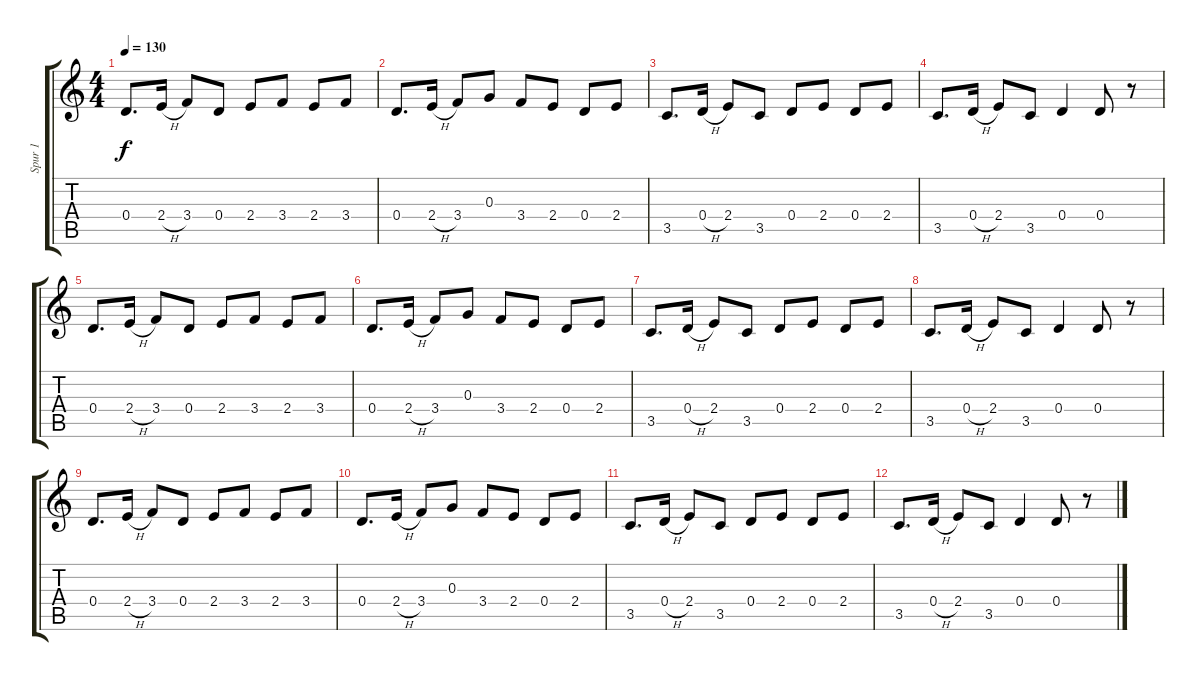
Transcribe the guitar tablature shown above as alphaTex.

\track ("Spur 1" "Spur 1") {instrument electricguitarclean}
\staff {score tabs}
\tuning (E4 B3 G3 D3 A2 E2) {hide}
\ts (4 4)
\tempo 130
\clef g2
\ks c
0.4.8{d dy f} 2.4{h}.16 3.4.8 0.4.8 2.4.8 3.4.8 2.4.8 3.4.8 |
0.4.8{d} 2.4{h}.16 3.4.8 0.3.8 3.4.8 2.4.8 0.4.8 2.4.8 |
3.5.8{d} 0.4{h}.16 2.4.8 3.5.8 0.4.8 2.4.8 0.4.8 2.4.8 |
3.5.8{d} 0.4{h}.16 2.4.8 3.5.8 0.4.4 0.4.8 r.8 |
0.4.8{d} 2.4{h}.16 3.4.8 0.4.8 2.4.8 3.4.8 2.4.8 3.4.8 |
0.4.8{d} 2.4{h}.16 3.4.8 0.3.8 3.4.8 2.4.8 0.4.8 2.4.8 |
3.5.8{d} 0.4{h}.16 2.4.8 3.5.8 0.4.8 2.4.8 0.4.8 2.4.8 |
3.5.8{d} 0.4{h}.16 2.4.8 3.5.8 0.4.4 0.4.8 r.8 |
0.4.8{d} 2.4{h}.16 3.4.8 0.4.8 2.4.8 3.4.8 2.4.8 3.4.8 |
0.4.8{d} 2.4{h}.16 3.4.8 0.3.8 3.4.8 2.4.8 0.4.8 2.4.8 |
3.5.8{d} 0.4{h}.16 2.4.8 3.5.8 0.4.8 2.4.8 0.4.8 2.4.8 |
3.5.8{d} 0.4{h}.16 2.4.8 3.5.8 0.4.4 0.4.8 r.8
